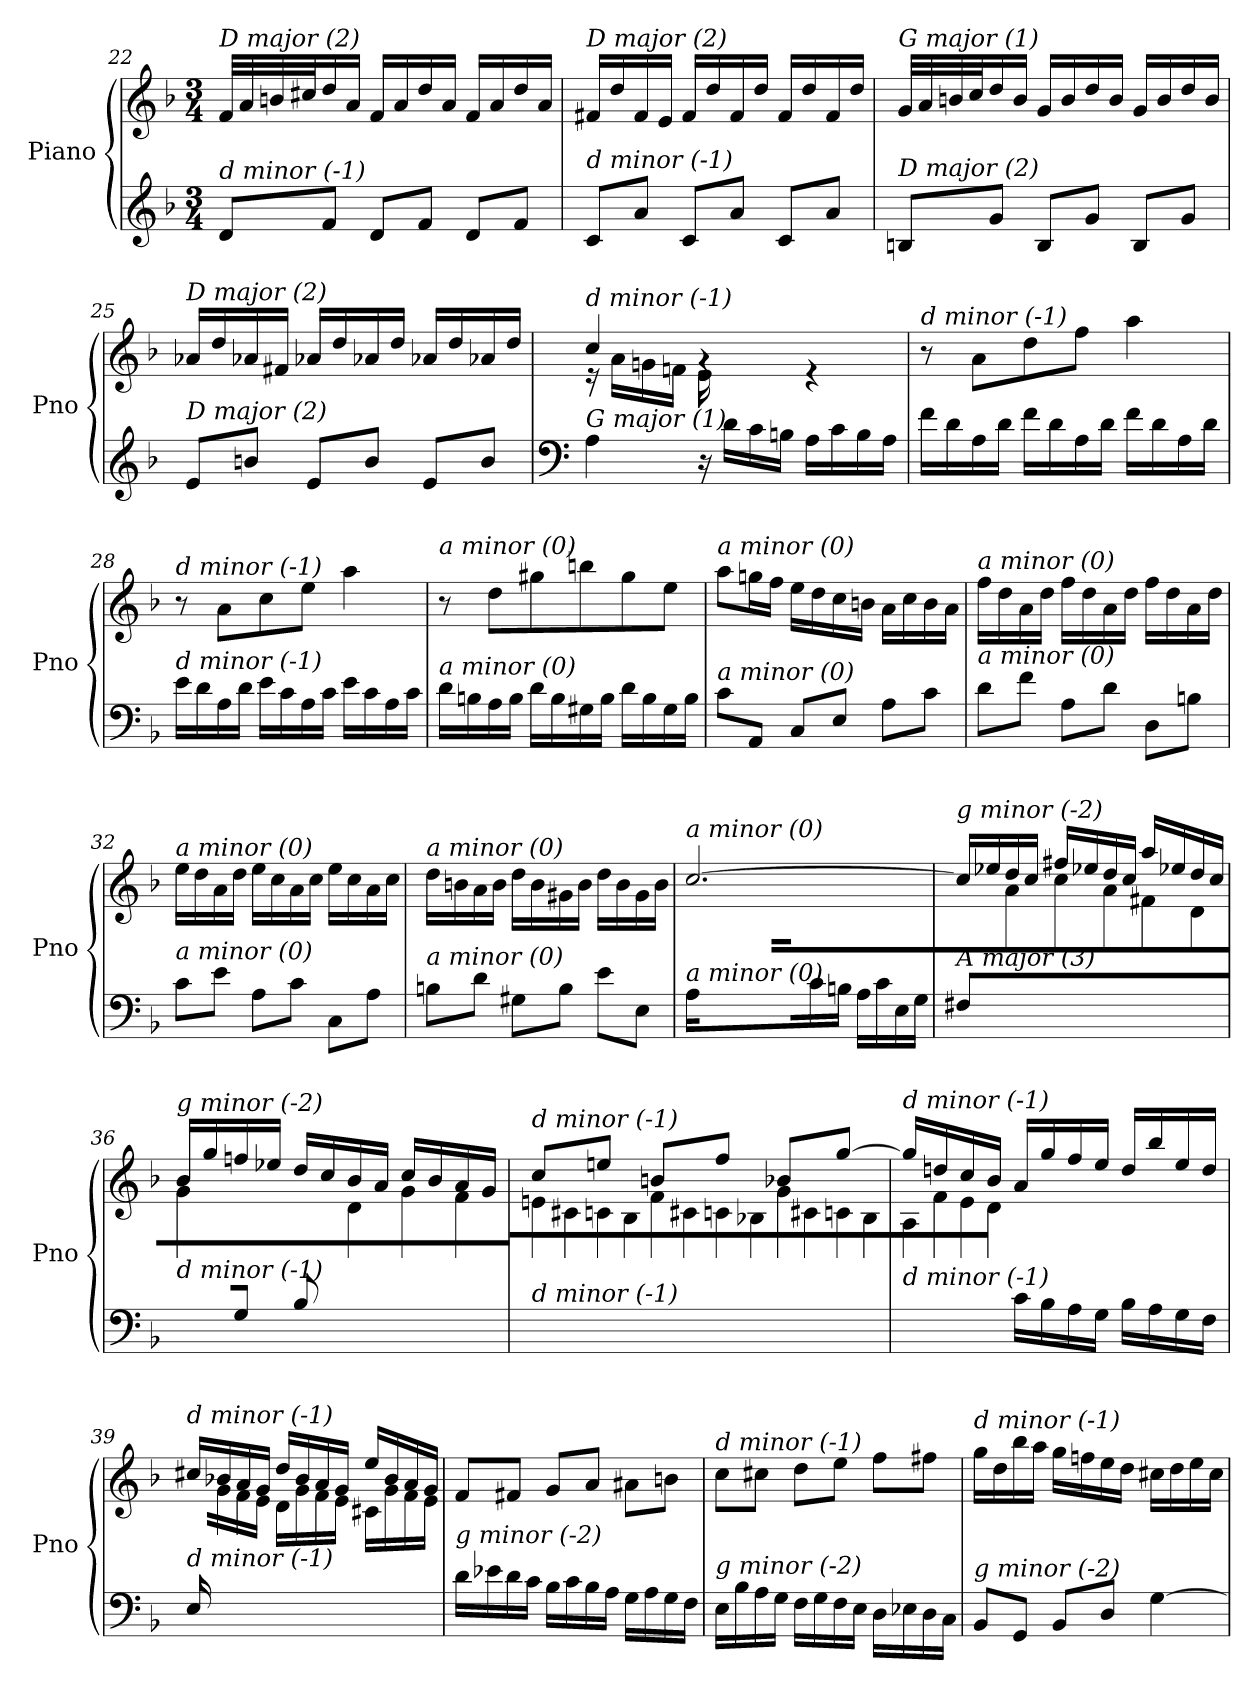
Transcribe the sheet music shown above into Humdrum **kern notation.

**kern	**kern
*part1	*part1
*staff2	*staff1
*I"Piano	*
*I'Pno	*
*clefG2	*clefG2
*k[b-]	*k[b-]
*M3/4	*M3/4
=22	=22
!	!LO:TX:i:t=D major (2)
!LO:TX:i:t=d minor (-1)	!
8d/L	32f/LLL
.	32a/
.	32bn/
.	32cc#X/J
8f/J	16dd/
.	16a/JJ
8d/L	16f/LL
.	16a/
8f/J	16dd/
.	16a/JJ
8d/L	16f/LL
.	16a/
8f/J	16dd/
.	16a/JJ
=23	=23
!	!LO:TX:i:t=D major (2)
!LO:TX:i:t=d minor (-1)	!
8c/L	16f#X/LL
.	16dd/
8a/J	16f#/
.	16e/JJ
8c/L	16f#/LL
.	16dd/
8a/J	16f#/
.	16dd/JJ
8c/L	16f#/LL
.	16dd/
8a/J	16f#/
.	16dd/JJ
=24	=24
!	!LO:TX:i:t=G major (1)
!LO:TX:i:t=D major (2)	!
8Bn/L	32g/LLL
.	32a/
.	32bn/
.	32cc/J
8g/J	16dd/
.	16b/JJ
8B/L	16g/LL
.	16b/
8g/J	16dd/
.	16b/JJ
8B/L	16g/LL
.	16b/
8g/J	16dd/
.	16b/JJ
!!LO:LB:g=z
=25	=25
!	!LO:TX:i:t=D major (2)
!LO:TX:i:t=D major (2)	!
8e/L	16a-Xi/LL
.	16dd/
8bn/J	16a-Xi/
.	16f#X/JJ
8e/L	16a-Xi/LL
.	16dd/
8b/J	16a-Xi/
.	16dd/JJ
8e/L	16a-Xi/LL
.	16dd/
8b/J	16a-Xi/
.	16dd/JJ
=26	=26
*clefF4	*
*^	*^
!	!	!LO:TX:i:t=d minor (-1)	!
!LO:TX:i:t=G major (1)	!	!	!
4ryy	4A\	4cc/	16r
.	.	.	16a\LL
.	.	.	16gn\
.	.	.	16fn\JJ
16ryy	16r	4rg	16e\
4..ryy	16d\LL	.	4..ryy
.	16c\	.	.
.	16Bn\JJ	.	.
.	16A\LL	4re	.
.	16c\	.	.
.	16B\	.	.
.	16A\JJ	.	.
*	*	*v	*v
=27	=27	=27
!	!	!LO:TX:i:t=d minor (-1)
!LO:TX:i:t=g minor (-2)	!	!
*v	*v	*
16f\LL	8r
16d\	.
16A\	8a\L
16d\JJ	.
16f\LL	8dd\
16d\	.
16A\	8ff\J
16d\JJ	.
16f\LL	4aa\
16d\	.
16A\	.
16d\JJ	.
=28	=28
!	!LO:TX:i:t=d minor (-1)
!LO:TX:i:t=d minor (-1)	!
16e\LL	8r
16d\	.
16A\	8a\L
16d\JJ	.
16e\LL	8cc\
16c\	.
16A\	8ee\J
16c\JJ	.
16e\LL	4aa\
16c\	.
16A\	.
16c\JJ	.
!!LO:LB:g=z
=29	=29
!	!LO:TX:i:t=a minor (0)
!LO:TX:i:t=a minor (0)	!
16d\LL	8r
16Bn\	.
16A\	8dd\L
16B\JJ	.
16d\LL	8gg#X\
16B\	.
16G#X\	8bbn\
16B\JJ	.
16d\LL	8gg#\
16B\	.
16G#\	8ee\J
16B\JJ	.
=30	=30
!	!LO:TX:i:t=a minor (0)
!LO:TX:i:t=a minor (0)	!
8c\L	8aa\L
8AA/J	16ggn\L
.	16ff\JJ
8C/L	16ee\LL
.	16dd\
8E/J	16cc\
.	16bn\JJ
8A\L	16a\LL
.	16cc\
8c\J	16b\
.	16a\JJ
=31	=31
!	!LO:TX:i:t=a minor (0)
!LO:TX:i:t=a minor (0)	!
8d\L	16ff\LL
.	16dd\
8f\J	16a\
.	16dd\JJ
8A\L	16ff\LL
.	16dd\
8d\J	16a\
.	16dd\JJ
8D\L	16ff\LL
.	16dd\
8Bn\J	16a\
.	16dd\JJ
=32	=32
!	!LO:TX:i:t=a minor (0)
!LO:TX:i:t=a minor (0)	!
8c\L	16ee\LL
.	16dd\
8e\J	16a\
.	16dd\JJ
8A\L	16ee\LL
.	16cc\
8c\J	16a\
.	16cc\JJ
8C\L	16ee\LL
.	16cc\
8A\J	16a\
.	16cc\JJ
!!LO:LB:g=z
=33	=33
!	!LO:TX:i:t=a minor (0)
!LO:TX:i:t=a minor (0)	!
8Bn\L	16dd\LL
.	16bn\
8d\J	16a\
.	16b\JJ
8G#X\L	16dd\LL
.	16b\
8B\J	16g#X\
.	16b\JJ
8e\L	16dd\LL
.	16b\
8E\J	16g#\
.	16b\JJ
=34	=34
*	*^
!	!LO:TX:i:t=a minor (0)	!
!LO:TX:i:t=a minor (0)	!	!
16A/LL	[2.cc/	16ryy
4ryy	.	16a\
.	.	16gn\
.	.	16f\JJ
.	.	16e\LL
16ryy	.	16d\
16c\	.	4.ryy
16Bn\JJ	.	.
16A\LL	.	.
16c\	.	.
16E\	.	.
16G\JJ	.	.
=35	=35	=35
!	!LO:TX:i:t=g minor (-2)	!
!LO:TX:i:t=A major (3)	!	!
8F#X/L	16cc/LL]	8ryy
.	16ee-X/	.
2ryy	16dd/	8a\J
.	16cc/JJ	.
.	16ff#X/LL	8cc\L
.	16ee-X/	.
.	16dd/	8a\J
.	16cc/JJ	.
.	16aa/LL	8f#X\L
.	16ee-X/	.
8ryy	16dd/	8d\J
.	16cc/JJ	.
=36	=36	=36
!	!LO:TX:i:t=g minor (-2)	!
!LO:TX:i:t=d minor (-1)	!	!
8ryy	16b-/LL	8g\L
.	16gg/	.
8G/J	16ffn/	4ryy
.	16ee-X/JJ	.
8B-/L	16dd/LL	.
.	16cc/	.
4.ryy	16b-/	8d\J
.	16a/JJ	.
.	16cc/LL	8g\L
.	16b-/	.
.	16a/	8f\J
.	16g/JJ	.
!!LO:LB:g=z	!!
=37	=37	=37
!	!LO:TX:i:t=d minor (-1)	!
!LO:TX:i:t=d minor (-1)	!	!
2.ryy	8cc/L	16en\LL
.	.	16c#Xi\
.	8een/J	16c\
.	.	16B-\JJ
.	8bn/L	16f\LL
.	.	16c#Xi\
.	8ff/J	16c\
.	.	16B-X\JJ
.	8b-X/L	16g\LL
.	.	16c#Xi\
.	[8gg/J	16c\
.	.	16B-\JJ
=38	=38	=38
!	!LO:TX:i:t=d minor (-1)	!
!LO:TX:i:t=d minor (-1)	!	!
4ryy	16gg/LL]	16A\LL
.	16ddn/	16f\
.	16cc/	16e\
.	16b-/JJ	16d\JJ
16c\LL	16a/LL	2ryy
16B-\	16gg/	.
16A\	16ff/	.
16G\JJ	16ee/JJ	.
16B-\LL	16dd/LL	.
16A\	16bb-/	.
16G\	16ee/	.
16F\JJ	16dd/JJ	.
=39	=39	=39
!	!LO:TX:i:t=d minor (-1)	!
!LO:TX:i:t=d minor (-1)	!	!
16E/LL	16cc#X/LL	16ryy
2ryy	16b-X/	16g\
.	16a/	16f\
.	16g/JJ	16e\JJ
.	16dd/LL	16d\LL
.	16b-/	16g\
.	16a/	16f\
.	16g/JJ	16e\JJ
.	16ee/LL	16c#X\LL
8.ryy	16b-/	16g\
.	16a/	16f\
.	16g/JJ	16e\JJ
=40	=40	=40
!	!LO:TX:i:t=d minor (-1)	!
!LO:TX:i:t=g minor (-2)	!	!
*	*v	*v
16d\LL	8f/L
16e-X\	.
16d\	8f#Xj/J
16c\JJ	.
16B-\LL	8g/L
16c\	.
16B-\	8a/J
16A\JJ	.
16G\LL	8a#XZ\L
16A\	.
16G\	8bn\J
16F\JJ	.
!!LO:LB:g=z
=41	=41
!	!LO:TX:i:t=d minor (-1)
!LO:TX:i:t=g minor (-2)	!
16E\LL	8cc\L
16B-\	.
16A\	8cc#X\J
16G\JJ	.
16F\LL	8dd\L
16G\	.
16F\	8ee\J
16E\JJ	.
16D\LL	8ff\L
16E-X\	.
16D\	8ff#Xj\J
16C\JJ	.
=42	=42
!	!LO:TX:i:t=d minor (-1)
!LO:TX:i:t=g minor (-2)	!
8BB-/L	16gg\LL
.	16dd\
8GG/J	16bb-\
.	16aa\JJ
8BB-/L	16gg\LL
.	16ffn\
8D/J	16ee\
.	16dd\JJ
[4G\	16cc#X\LL
.	16dd\
.	16ee\
.	16cc#\JJ
=	=
*-	*-
